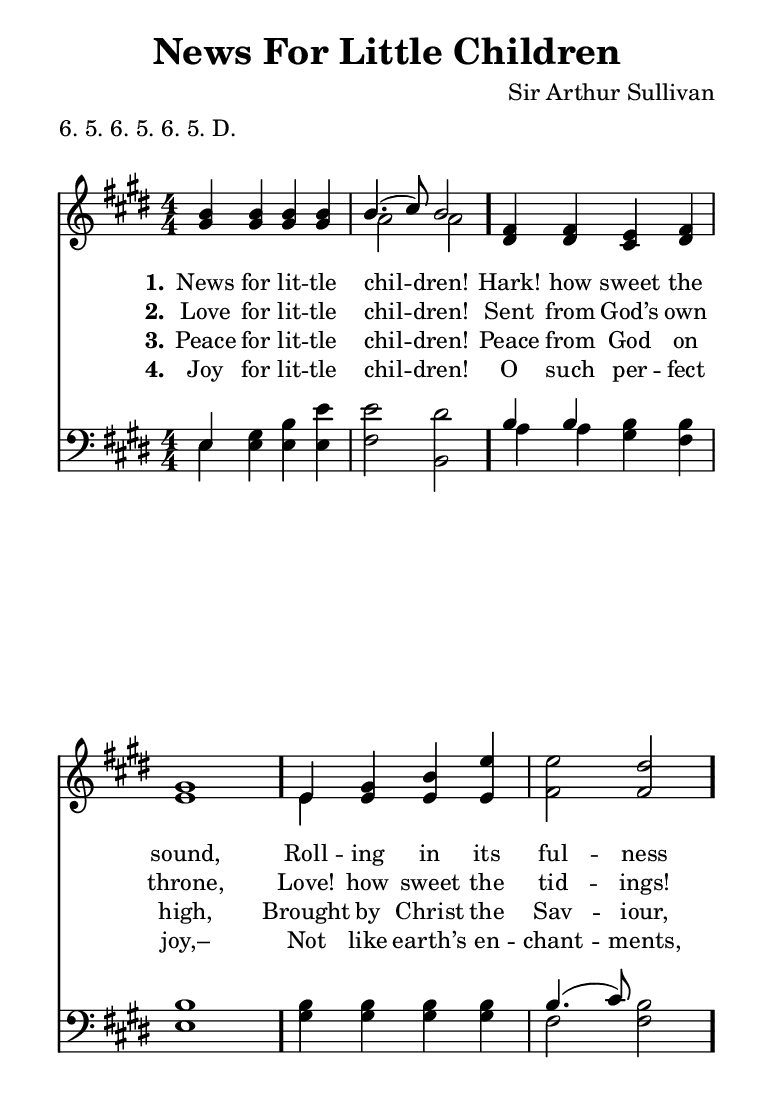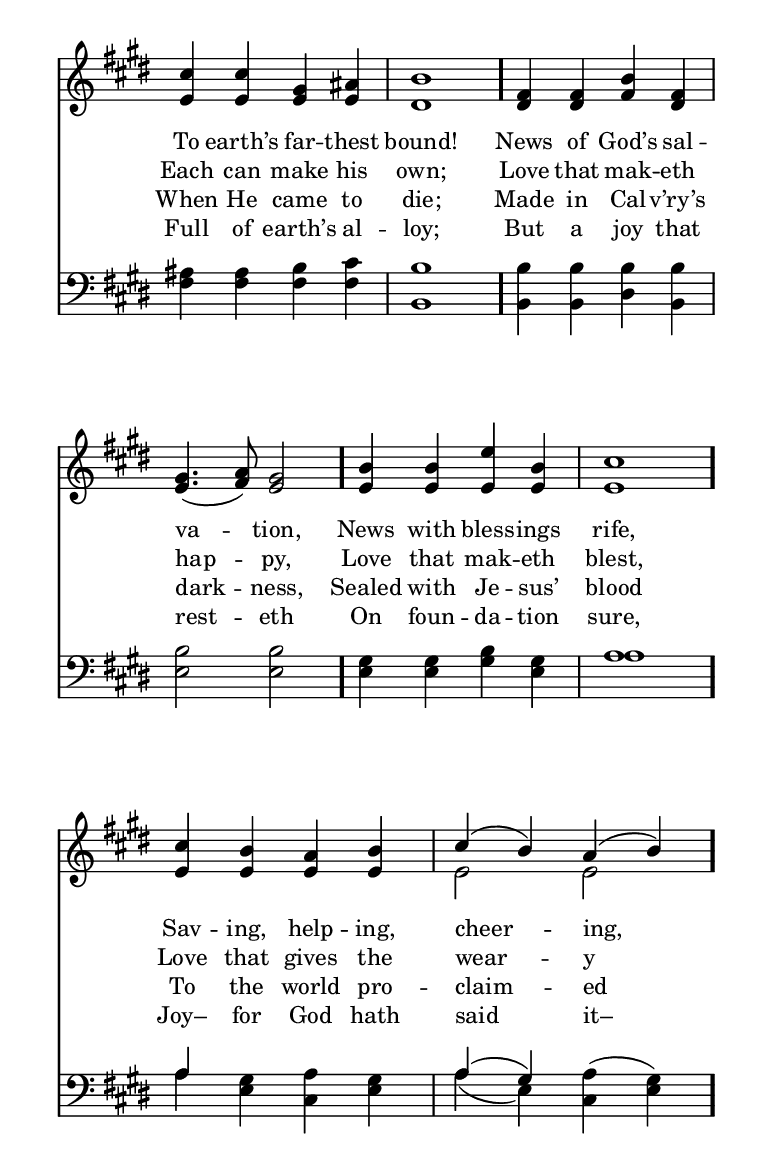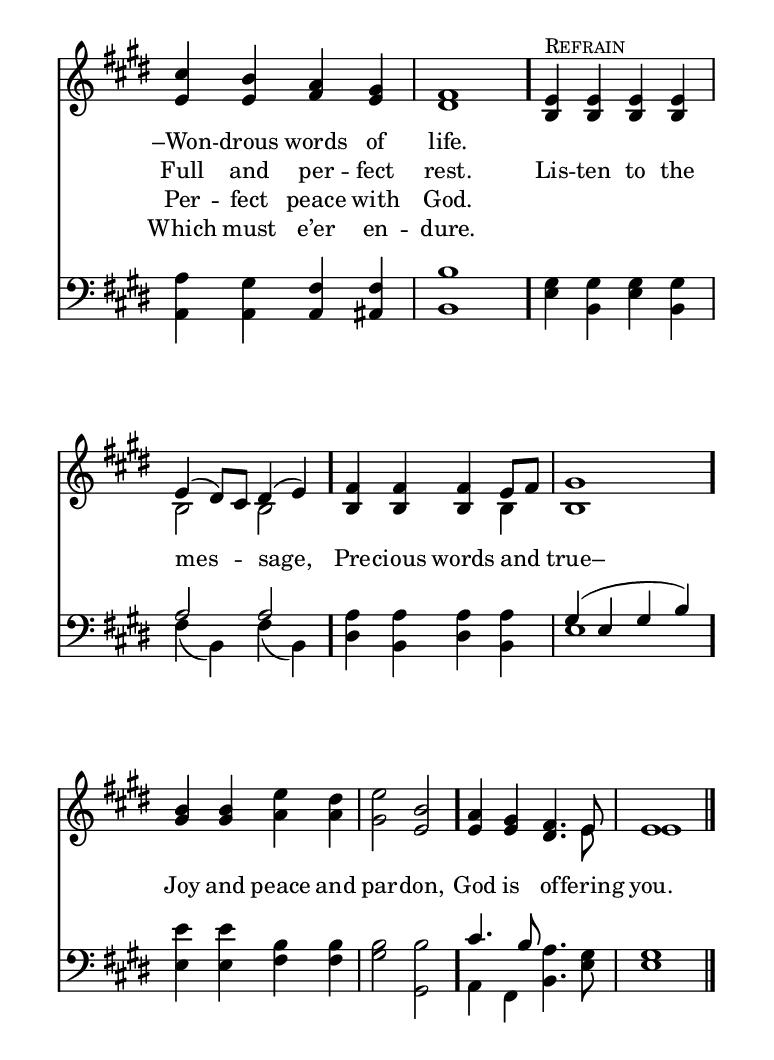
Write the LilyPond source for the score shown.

\include "common/global.ily"
\paper {
  \include "common/paper.ily"
  system-count = #(cond (is-eogsized 5) (#t #f))
}

\header{
  %children
  hymnnumber = "349"
  title = "News For Little Children"
  tunename = "St. Gertrude" % original has all caps
  meter = "6. 5. 6. 5. 6. 5. D."
  poet = ""
  composer = "Sir Arthur Sullivan"
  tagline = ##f
}

global = {
  \include "common/overrides.ily"
  \override Staff.TimeSignature.style = #'numbered
  \time 4/4
  \override Score.MetronomeMark.transparent = ##t % hide all fermata changes too
  \tempo 4=100
  \key e \major
  \autoBeamOff
}

notesSoprano = {
\global
\relative c'' {

  b4 b b b | b4.( cis8) b2 |
  fis4 fis e fis | gis1 |
  e4 gis b e | e2 dis |
  cis4 cis gis ais | b1 |
  fis4 fis b fis | gis4.( a8) gis2 |
  b4 b e b | cis1 |
  cis4 b a b | cis( b) a( b) |
  cis4 b a gis | fis1 |

  \eogbreak
  e4^\markup { \small \caps "Refrain" } e e e | e( dis8)[ cis] dis4( e) |
  fis4 fis fis e8[ fis] | gis1 |
  b4 b e dis | e2 b |
  a4 gis fis4. e8 | e1 |

  \bar "|."

}
}

notesAlto = {
\global
\relative e' {

  gis4 gis gis gis | a2 a |
  dis,4 dis cis dis | e1 |
  e4 e e e | fis2 fis |
  e4 e e e | dis1 |
  dis4 dis fis dis | e4.( fis8) e2 |
  e4 e e e | e1 |
  e4 e e e | e2 e | e4 e fis e | dis1 |

  b4 b b b | b2 b |
  b4 b b b | b1 |
  gis'4 gis a a | gis2 e |
  e4 e dis4. e8 | e1 |

}
}

notesTenor = {
\global
\relative a {

  e4 gis b e | e2 dis |
  b4 b b b | b1 |
  b4 b b b | b4.( cis8) b2 |
  ais4 ais b cis | b1 |
  b4 b b b | b2 b |
  gis4 gis b gis | a1 |
  a4 gis a gis | a( gis) a( gis) |
  a4 gis fis fis | b1 |

  gis4 gis gis gis | a2 a |
  a4 a a a | gis( e gis b) |
  e4 e b b | b2 b |
  cis4. b8 a4. gis8 | gis1 |

}
}

notesBass = {
\global
\relative f {

  e4 e e e | fis2 b, |
  a'4 a gis fis | e1 |
  gis4 gis gis gis | fis2 fis |
  fis4 fis fis fis | b,1 |
  b4 b dis b | e2 e |
  e4 e gis e | a1 |
  a4 e cis e | a( e) cis( e) |
  a,4 a a ais | b1 |

  e4 b e b | fis'( b,) fis'( b,) |
  dis4 b dis b | e1 |
  e4 e fis fis | gis2 gis, |
  a4 fis b4. e8 | e1 |

}
}

Refrain = \lyricmode {

Lis -- ten to the mes -- sage, \bar "." % original has "List -- en"
Pre -- cious words and true– \bar "."
Joy and peace and par -- don, \bar "."
God is of -- fering you. \bar "."

}

wordsA = \lyricmode {
\set stanza = "1."

News for lit -- tle chil -- dren! \bar "."
Hark! how sweet the sound, \bar "."
Roll -- ing in its ful -- ness \bar "."
To earth’s far -- thest bound! \bar "."
News of God’s sal -- va -- tion, \bar "."
News with bless -- ings rife, \bar "."
Sav -- ing, help -- ing, cheer -- ing, \bar "."
–Won -- drous words of life. \bar "."

}

wordsB = \lyricmode {
\set stanza = "2."

Love for lit -- tle chil -- dren!
Sent from God’s own throne,
Love! how sweet the tid -- ings!
Each can make his own;
Love that mak -- eth hap -- py,
Love that mak -- eth blest,
Love that gives the wear -- y % original has "wea -- ry"
Full and per -- fect rest.

\Refrain

}

wordsC = \lyricmode {
\set stanza = "3."

Peace for lit -- tle chil -- dren!
Peace from God on high,
Brought by Christ the Sav -- iour,
When He came to die;
Made in Cal -- v’ry’s dark -- ness,
Sealed with Je -- sus’ blood
To the world pro -- claim -- ed
Per -- fect peace with God.

}

wordsD = \lyricmode {
\set stanza = "4."

Joy for lit -- tle chil -- dren!
O such per -- fect joy,–
Not like earth’s en -- chant -- ments,
Full of earth’s al -- loy;
But a joy that rest -- eth
On foun -- da -- tion sure,
Joy– for God hath said it–
Which must e’er en -- dure.

}

\score {
  \context ChoirStaff <<
    \context Staff = upper <<
      \set Staff.autoBeaming = ##f
      \set ChoirStaff.systemStartDelimiter = #'SystemStartBar
      \set ChoirStaff.printPartCombineTexts = ##f
      \partcombine #'(2 . 9) \notesSoprano \notesAlto
      \context NullVoice = sopranos { \voiceOne << \notesSoprano >> }
      \context NullVoice = altos { \voiceTwo << \notesAlto >> }
      \context Lyrics = one   \lyricsto sopranos \wordsA
      \context Lyrics = two   \lyricsto sopranos \wordsB
      \context Lyrics = three \lyricsto sopranos \wordsC
      \context Lyrics = four  \lyricsto sopranos \wordsD
    >>
    \context Staff = men <<
      \set Staff.autoBeaming = ##f
      \clef bass
      \set ChoirStaff.printPartCombineTexts = ##f
      \partcombine #'(2 . 9) \notesTenor \notesBass
      \context NullVoice = tenors { \voiceOne << \notesTenor >> }
      \context NullVoice = basses { \voiceTwo << \notesBass >> }
    >>
  >>
  \layout {
    \include "common/layout.ily"
  }
  \midi{
    \include "common/midi.ily"
  }
}

\version "2.19.49"  % necessary for upgrading to future LilyPond versions.

% vi:set et ts=2 sw=2 ai nocindent syntax=lilypond:
